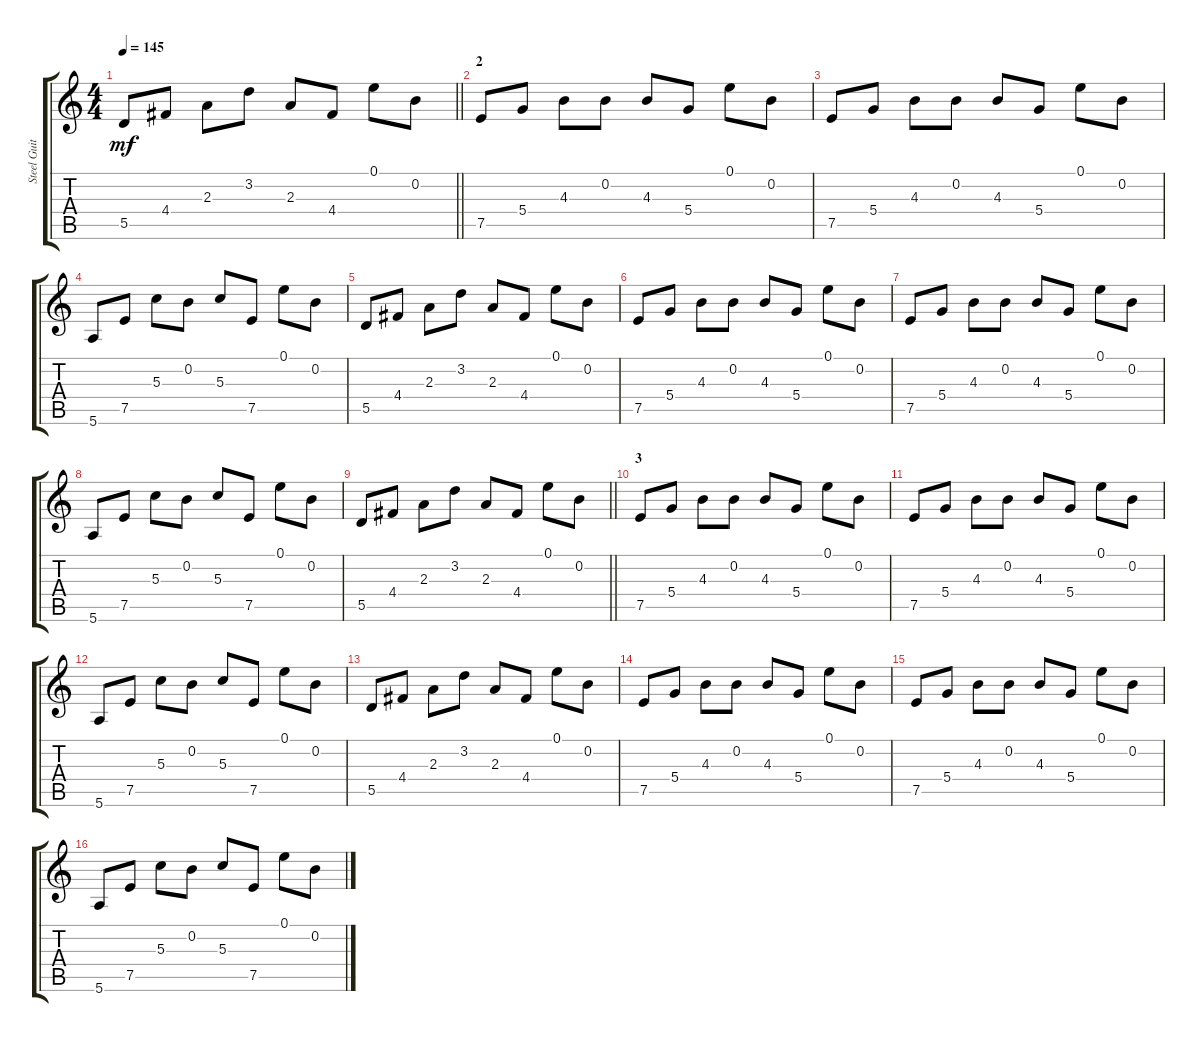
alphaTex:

\track ("Steel Guitar" "Steel Guit") {instrument acousticguitarsteel}
\staff {score tabs}
\tuning (E4 B3 G3 D3 A2 E2) {hide}
\ts (4 4)
\tempo 145
\clef g2
\barLineRight lightlight
\ks c
5.5.8{dy mf} 4.4.8 2.3.8 3.2.8 2.3.8 4.4.8 0.1.8 0.2.8 |
\section ("" "2")
7.5.8 5.4.8 4.3.8 0.2.8 4.3.8 5.4.8 0.1.8 0.2.8 |
7.5.8 5.4.8 4.3.8 0.2.8 4.3.8 5.4.8 0.1.8 0.2.8 |
5.6.8 7.5.8 5.3.8 0.2.8 5.3.8 7.5.8 0.1.8 0.2.8 |
5.5.8 4.4.8 2.3.8 3.2.8 2.3.8 4.4.8 0.1.8 0.2.8 |
7.5.8 5.4.8 4.3.8 0.2.8 4.3.8 5.4.8 0.1.8 0.2.8 |
7.5.8 5.4.8 4.3.8 0.2.8 4.3.8 5.4.8 0.1.8 0.2.8 |
5.6.8 7.5.8 5.3.8 0.2.8 5.3.8 7.5.8 0.1.8 0.2.8 |
\barLineRight lightlight
5.5.8 4.4.8 2.3.8 3.2.8 2.3.8 4.4.8 0.1.8 0.2.8 |
\section ("" "3")
7.5.8 5.4.8 4.3.8 0.2.8 4.3.8 5.4.8 0.1.8 0.2.8 |
7.5.8 5.4.8 4.3.8 0.2.8 4.3.8 5.4.8 0.1.8 0.2.8 |
5.6.8 7.5.8 5.3.8 0.2.8 5.3.8 7.5.8 0.1.8 0.2.8 |
5.5.8 4.4.8 2.3.8 3.2.8 2.3.8 4.4.8 0.1.8 0.2.8 |
7.5.8 5.4.8 4.3.8 0.2.8 4.3.8 5.4.8 0.1.8 0.2.8 |
7.5.8 5.4.8 4.3.8 0.2.8 4.3.8 5.4.8 0.1.8 0.2.8 |
5.6.8 7.5.8 5.3.8 0.2.8 5.3.8 7.5.8 0.1.8 0.2.8
